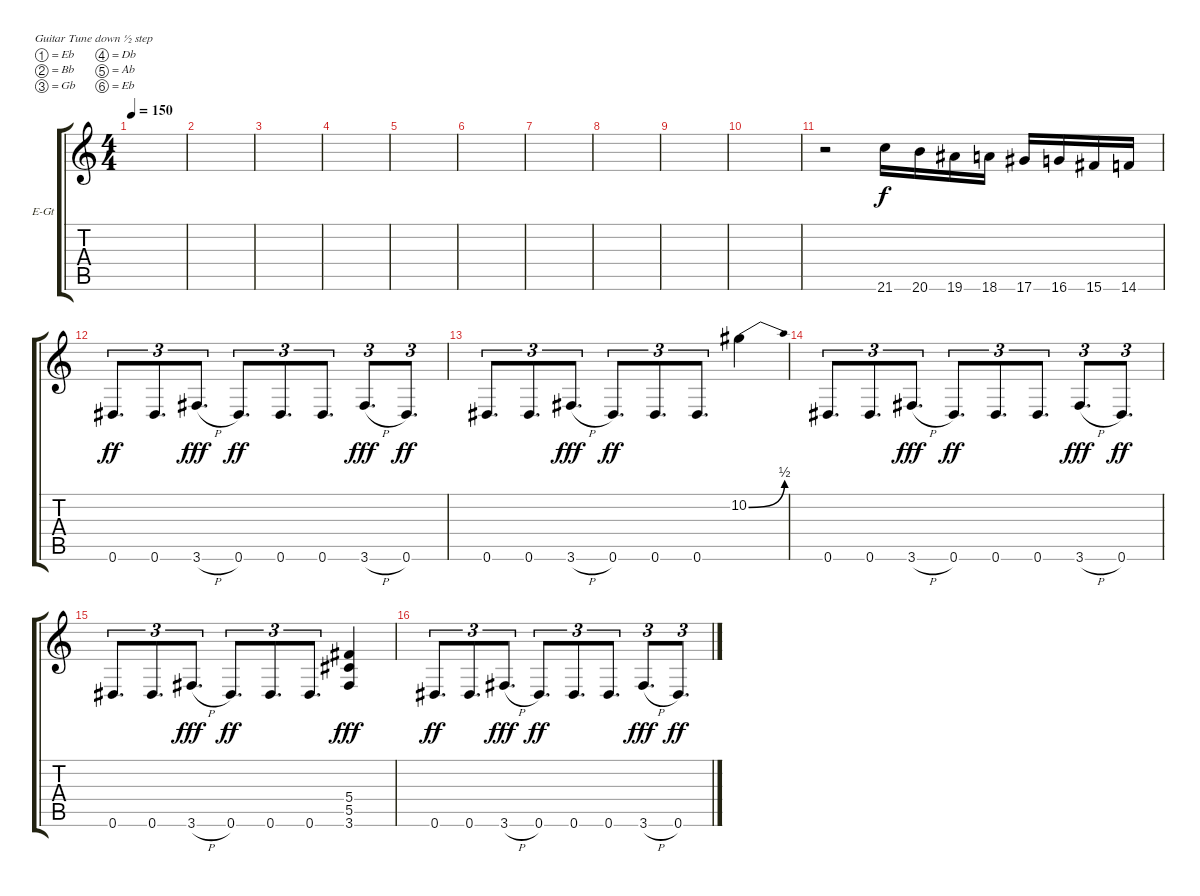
\defaultSystemsLayout 4
\bracketExtendMode groupsimilarinstruments
\firstSystemTrackNameOrientation horizontal
\otherSystemsTrackNameOrientation horizontal
\track ("Electric Guitar" "E-Gt") {instrument overdrivenguitar}
\staff {score tabs}
\tuning (Eb4 Bb3 Gb3 Db3 Ab2 Eb2)
\ts (4 4)
\tempo 150
\clef g2
\scale
0.485477
\ks c
|
\scale
0.257261 |
\scale
0.257261 |
\scale
0.333333 |
\scale
0.333333 |
\scale
0.333333 |
\scale
0.333333 |
\scale
0.333333 |
\scale
0.333333 |
\scale
0.333333 |
\scale
0.333333 r.2 21.6.16 20.6.16 19.6.16 18.6.16 17.6.16 16.6.16 15.6.16 14.6.16 |
\scale
0.333333 0.6.8{d tu (3 2) dy ff} 0.6.8{d tu (3 2)} 3.6{h}.8{d tu (3 2) dy fff} 0.6.8{d tu (3 2) dy ff} 0.6.8{d tu (3 2)} 0.6.8{d tu (3 2)} 3.6{h}.8{d tu (3 2) dy fff} 0.6.8{d tu (3 2) dy ff} |
0.6.8{d tu (3 2)} 0.6.8{d tu (3 2)} 3.6{h}.8{d tu (3 2) dy fff} 0.6.8{d tu (3 2) dy ff} 0.6.8{d tu (3 2)} 0.6.8{d tu (3 2)} 10.2{be (bend 0 0 15.6 2)}.4 |
0.6.8{d tu (3 2)} 0.6.8{d tu (3 2)} 3.6{h}.8{d tu (3 2) dy fff} 0.6.8{d tu (3 2) dy ff} 0.6.8{d tu (3 2)} 0.6.8{d tu (3 2)} 3.6{h}.8{d tu (3 2) dy fff} 0.6.8{d tu (3 2) dy ff} |
0.6.8{d tu (3 2)} 0.6.8{d tu (3 2)} 3.6{h}.8{d tu (3 2) dy fff} 0.6.8{d tu (3 2) dy ff} 0.6.8{d tu (3 2)} 0.6.8{d tu (3 2)} (3.6 5.5 5.4).4{dy fff} |
0.6.8{d tu (3 2) dy ff} 0.6.8{d tu (3 2)} 3.6{h}.8{d tu (3 2) dy fff} 0.6.8{d tu (3 2) dy ff} 0.6.8{d tu (3 2)} 0.6.8{d tu (3 2)} 3.6{h}.8{d tu (3 2) dy fff} 0.6.8{d tu (3 2) dy ff}
